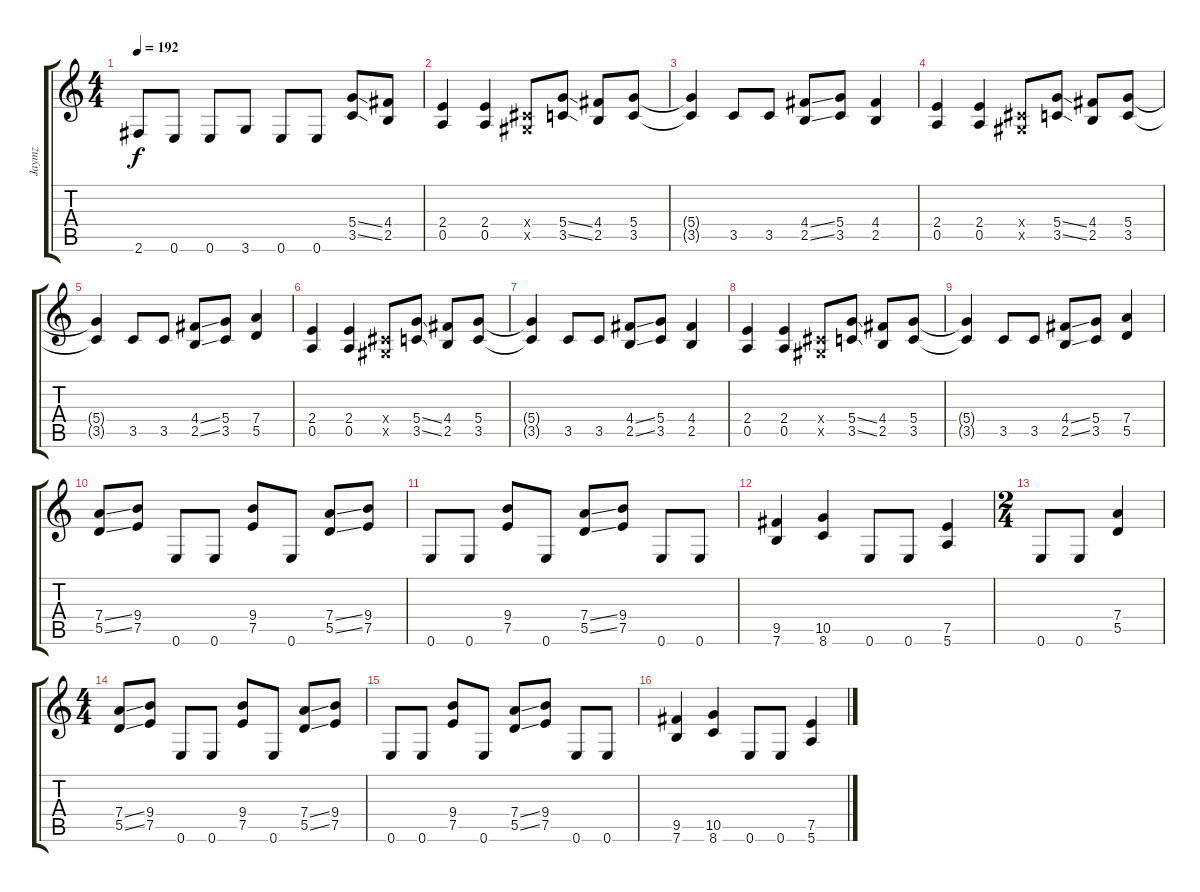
\track ("Jaymz" "Jaymz") {instrument distortionguitar}
\staff {score tabs}
\tuning (E4 B3 G3 D3 A2 E2) {hide}
\ts (4 4)
\tempo 192
\clef g2
\ks c
2.6.8{dy f} 0.6.8 0.6.8 3.6.8 0.6.8 0.6.8 (5.4{ss} 3.5{ss}).8 (4.4 2.5).8 |
(2.4 0.5).4 (2.4 0.5).4 (-1.4{x} -1.5{x}).8 (5.4{ss} 3.5{ss}).8 (4.4 2.5).8 (5.4 3.5).8 |
(5.4{t} 3.5{t}).4 3.5.8 3.5.8 (4.4{ss} 2.5{ss}).8 (5.4 3.5).8 (4.4 2.5).4 |
(2.4 0.5).4 (2.4 0.5).4 (-1.4{x} -1.5{x}).8 (5.4{ss} 3.5{ss}).8 (4.4 2.5).8 (5.4 3.5).8 |
(5.4{t} 3.5{t}).4 3.5.8 3.5.8 (4.4{ss} 2.5{ss}).8 (5.4 3.5).8 (7.4 5.5).4 |
(2.4 0.5).4 (2.4 0.5).4 (-1.4{x} -1.5{x}).8 (5.4{ss} 3.5{ss}).8 (4.4 2.5).8 (5.4 3.5).8 |
(5.4{t} 3.5{t}).4 3.5.8 3.5.8 (4.4{ss} 2.5{ss}).8 (5.4 3.5).8 (4.4 2.5).4 |
(2.4 0.5).4 (2.4 0.5).4 (-1.4{x} -1.5{x}).8 (5.4{ss} 3.5{ss}).8 (4.4 2.5).8 (5.4 3.5).8 |
(5.4{t} 3.5{t}).4 3.5.8 3.5.8 (4.4{ss} 2.5{ss}).8 (5.4 3.5).8 (7.4 5.5).4 |
(7.4{ss} 5.5{ss}).8 (9.4 7.5).8 0.6.8 0.6.8 (9.4 7.5).8 0.6.8 (7.4{ss} 5.5{ss}).8 (9.4 7.5).8 |
0.6.8 0.6.8 (9.4 7.5).8 0.6.8 (7.4{ss} 5.5{ss}).8 (9.4 7.5).8 0.6.8 0.6.8 |
(9.5 7.6).4 (10.5 8.6).4 0.6.8 0.6.8 (7.5 5.6).4 |
\ts (2 4)
0.6.8 0.6.8 (7.4 5.5).4 |
\ts (4 4)
(7.4{ss} 5.5{ss}).8 (9.4 7.5).8 0.6.8 0.6.8 (9.4 7.5).8 0.6.8 (7.4{ss} 5.5{ss}).8 (9.4 7.5).8 |
0.6.8 0.6.8 (9.4 7.5).8 0.6.8 (7.4{ss} 5.5{ss}).8 (9.4 7.5).8 0.6.8 0.6.8 |
(9.5 7.6).4 (10.5 8.6).4 0.6.8 0.6.8 (7.5 5.6).4
